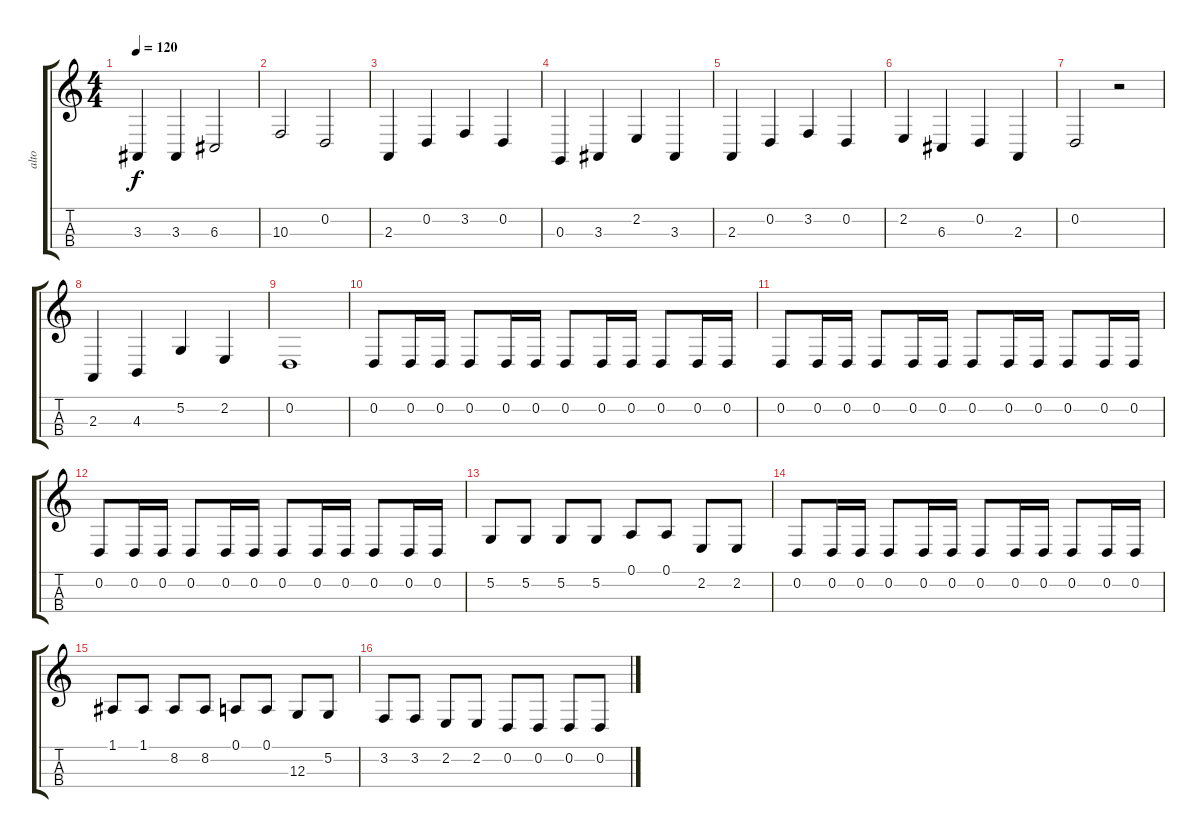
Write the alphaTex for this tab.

\track ("alto" "alto") {instrument stringensemble1}
\staff {score tabs}
\tuning (A3 D3 G2 C2) {hide}
\ts (4 4)
\tempo 120
\clef g2
\ks c
3.3.4{dy f} 3.3.4 6.3.2 |
10.3.2 0.2.2 |
2.3.4 0.2.4 3.2.4 0.2.4 |
0.3.4 3.3.4 2.2.4 3.3.4 |
2.3.4 0.2.4 3.2.4 0.2.4 |
2.2.4 6.3.4 0.2.4 2.3.4 |
0.2.2 r.2 |
2.3.4 4.3.4 5.2.4 2.2.4 |
0.2.1 |
0.2.8 0.2.16 0.2.16 0.2.8 0.2.16 0.2.16 0.2.8 0.2.16 0.2.16 0.2.8 0.2.16 0.2.16 |
0.2.8 0.2.16 0.2.16 0.2.8 0.2.16 0.2.16 0.2.8 0.2.16 0.2.16 0.2.8 0.2.16 0.2.16 |
0.2.8 0.2.16 0.2.16 0.2.8 0.2.16 0.2.16 0.2.8 0.2.16 0.2.16 0.2.8 0.2.16 0.2.16 |
5.2.8 5.2.8 5.2.8 5.2.8 0.1.8 0.1.8 2.2.8 2.2.8 |
0.2.8 0.2.16 0.2.16 0.2.8 0.2.16 0.2.16 0.2.8 0.2.16 0.2.16 0.2.8 0.2.16 0.2.16 |
1.1.8 1.1.8 8.2.8 8.2.8 0.1.8 0.1.8 12.3.8 5.2.8 |
3.2.8 3.2.8 2.2.8 2.2.8 0.2.8 0.2.8 0.2.8 0.2.8
